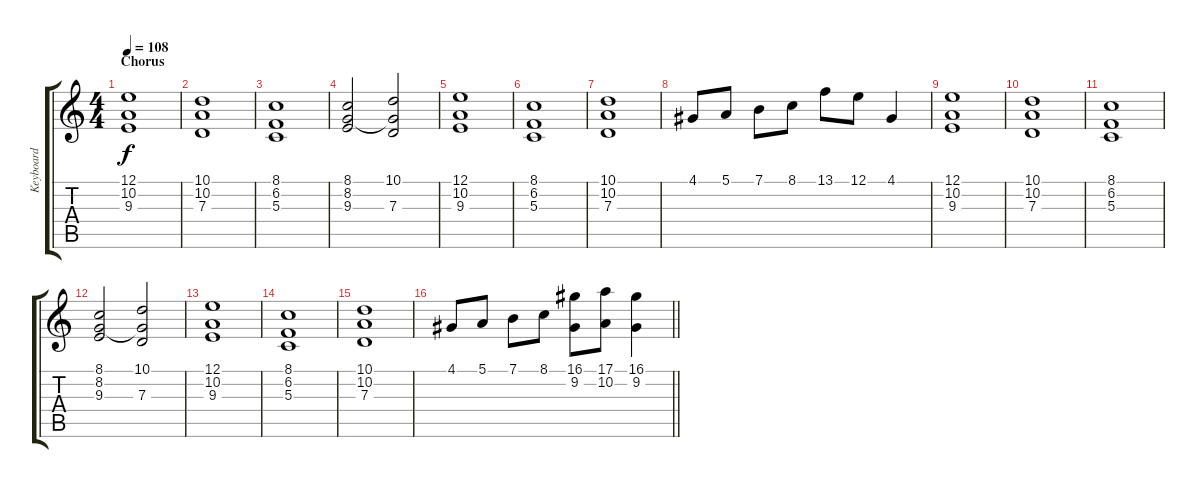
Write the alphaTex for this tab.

\track ("Keyboard" "Keyboard") {instrument stringensemble1}
\staff {score tabs}
\tuning (E4 B3 G3 D3 A2 D2) {hide}
\ts (4 4)
\section ("" "Chorus")
\tempo 108
\clef g2
\ks c
(12.1 10.2 9.3).1{dy f} |
(10.1 10.2 7.3).1 |
(8.1 6.2 5.3).1 |
(8.1 8.2 9.3).2 (10.1 8.2{t} 7.3).2 |
(12.1 10.2 9.3).1 |
(8.1 6.2 5.3).1 |
(10.1 10.2 7.3).1 |
4.1.8 5.1.8 7.1.8 8.1.8 13.1.8 12.1.8 4.1.4 |
(12.1 10.2 9.3).1 |
(10.1 10.2 7.3).1 |
(8.1 6.2 5.3).1 |
(8.1 8.2 9.3).2 (10.1 8.2{t} 7.3).2 |
(12.1 10.2 9.3).1 |
(8.1 6.2 5.3).1 |
(10.1 10.2 7.3).1 |
\barLineRight lightlight
4.1.8 5.1.8 7.1.8 8.1.8 (16.1 9.2).8 (17.1 10.2).8 (16.1 9.2).4
